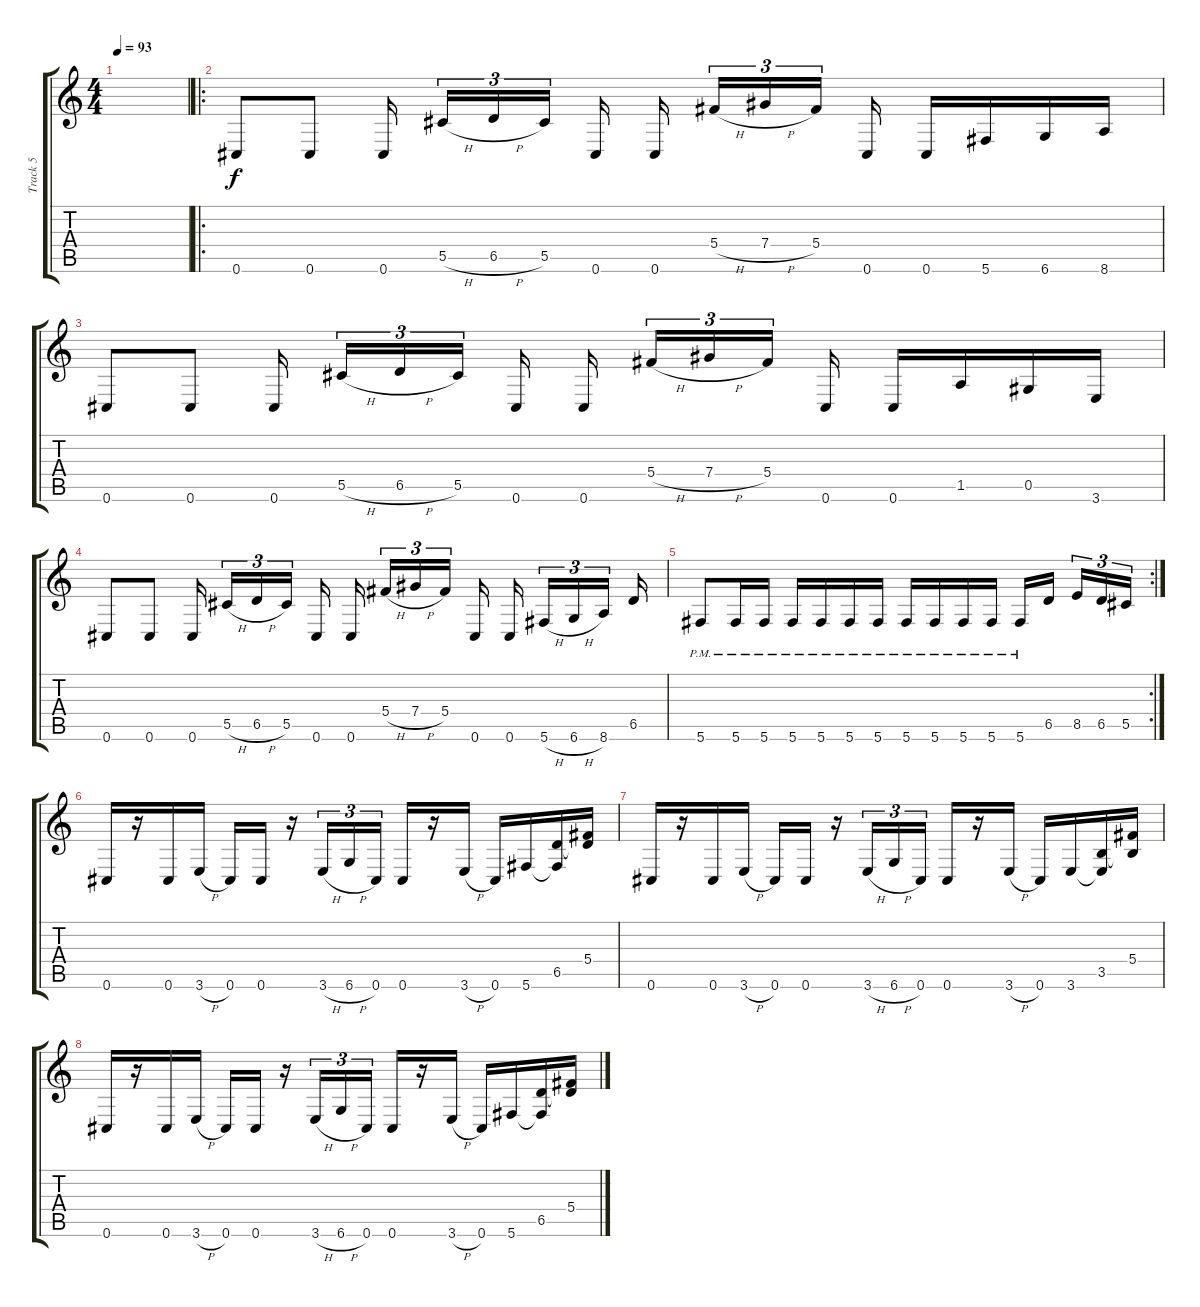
\track ("Track 5" "Track 5") {instrument distortionguitar}
\staff {score tabs}
\tuning (Eb4 Bb3 Gb3 Db3 Ab2 Db2) {hide}
\ts (4 4)
\tempo 93
\clef g2
\ks c
|
\ro
0.6.8 0.6.8 0.6.16{beam splitsecondary} 5.5{h}.16{tu (3 2)} 6.5{h}.16{tu (3 2)} 5.5.16{tu (3 2) beam splitsecondary} 0.6.16 0.6.16{beam splitsecondary} 5.4{h}.16{tu (3 2)} 7.4{h}.16{tu (3 2)} 5.4.16{tu (3 2) beam splitsecondary} 0.6.16 0.6.16 5.6.16 6.6.16 8.6.16 |
0.6.8 0.6.8 0.6.16{beam splitsecondary} 5.5{h}.16{tu (3 2)} 6.5{h}.16{tu (3 2)} 5.5.16{tu (3 2) beam splitsecondary} 0.6.16 0.6.16{beam splitsecondary} 5.4{h}.16{tu (3 2)} 7.4{h}.16{tu (3 2)} 5.4.16{tu (3 2) beam splitsecondary} 0.6.16 0.6.16 1.5.16 0.5.16 3.6.16 |
0.6.8 0.6.8 0.6.16{beam splitsecondary} 5.5{h}.16{tu (3 2)} 6.5{h}.16{tu (3 2)} 5.5.16{tu (3 2) beam splitsecondary} 0.6.16 0.6.16{beam splitsecondary} 5.4{h}.16{tu (3 2)} 7.4{h}.16{tu (3 2)} 5.4.16{tu (3 2) beam splitsecondary} 0.6.16 0.6.16{beam splitsecondary} 5.6{h}.16{tu (3 2)} 6.6{h}.16{tu (3 2)} 8.6.16{tu (3 2) beam splitsecondary} 6.5.16 |
\rc 2
5.6{pm}.8 5.6{pm}.16 5.6{pm}.16 5.6{pm}.16 5.6{pm}.16 5.6{pm}.16 5.6{pm}.16 5.6{pm}.16 5.6{pm}.16 5.6{pm}.16 5.6{pm}.16 5.6{pm}.16 6.5.16{beam splitsecondary} 8.5.16{tu (3 2)} 6.5.16{tu (3 2)} 5.5.16{tu (3 2)} |
0.6.16 r.16 0.6.16 3.6{h}.16 0.6.16 0.6.16 r.16 3.6{h}.16{tu (3 2)} 6.6{h}.16{tu (3 2)} 0.6.16{tu (3 2)} 0.6.16 r.16 3.6{h}.16 0.6.16 5.6.16 (6.5 5.6{t}).16 (5.4 6.5{t}).16 |
0.6.16 r.16 0.6.16 3.6{h}.16 0.6.16 0.6.16 r.16 3.6{h}.16{tu (3 2)} 6.6{h}.16{tu (3 2)} 0.6.16{tu (3 2)} 0.6.16 r.16 3.6{h}.16 0.6.16 3.6.16 (3.5 3.6{t}).16 (5.4 3.5{t}).16 |
0.6.16 r.16 0.6.16 3.6{h}.16 0.6.16 0.6.16 r.16 3.6{h}.16{tu (3 2)} 6.6{h}.16{tu (3 2)} 0.6.16{tu (3 2)} 0.6.16 r.16 3.6{h}.16 0.6.16 5.6.16 (6.5 5.6{t}).16 (5.4 6.5{t}).16
